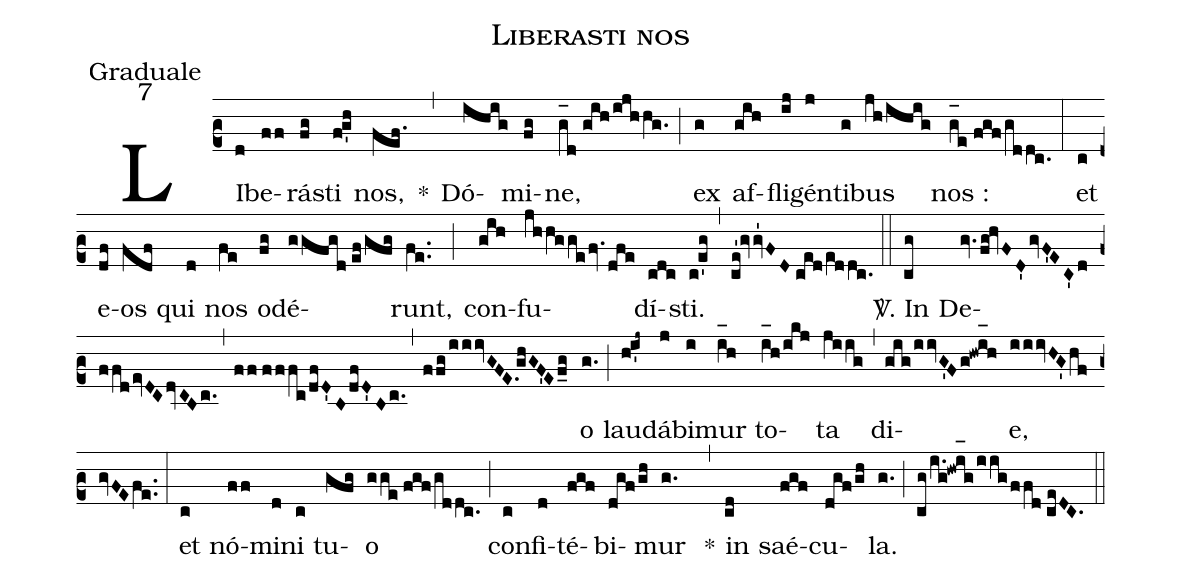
name:Liberasti nos;
office-part:Graduale;
mode:7;
%%
(c2) LI(d)be(ff)rá(fg)sti(fg'h) nos,(fef.) *(,) Dó(ihig)mi(fg)ne,(g_[oh:h]d//gih/ijhhg.) (;) ex(g) af(gih)fli(ij)gén(j)ti(g)bus(jh/ihig) nos :(g_[oh:h]e//fgf/gddc.) (:) et(c) e(df)os(fdf) qui(d) nos(fe) o(fg)dé(ggfgd//ef/gfg)runt,(fe..) (;) con(gih)fu(jhhggefv.dfe)dí(cdc)sti.(c!e'g) (,) (ce'!gvgv'1FD//ced/e[ll:1]ddc.) (::) <sp>V/</sp>. In(cg) De(gv.fg!hvFD'gvF'EC'd//ffdevDCdv[ll:1]/CBc.)(,)(ff//fffc/dfD'[ull:0]BdfD'Bc.)(,)(ffg/iiivGFE./[-0.5]ghGF'Ef_g)o(g.) (;) lau(hi'j~)dá(j)bi(i)mur(i_[oh:h]h) to(i_[oh:h]h/ikj)ta(jiig) (,) di(gig/iivG'Fg!hwi_[oh:h]h)e,(iiivHG'hfgvFEfe..) (:) et(c) nó(ff)mi(d)ni(c) tu(gfg)o(gge//fgf/gddc.) (;) con(c)fi(d)té(fgf)bi(dgf/gh)mur(g.) <clear>*(,) in(cd) saé(fgf)cu(dgf/gh)la.(g.) (;) (cg/i.g!hwi_[oh:h]g/!iigffd//ceDC.) (::)
